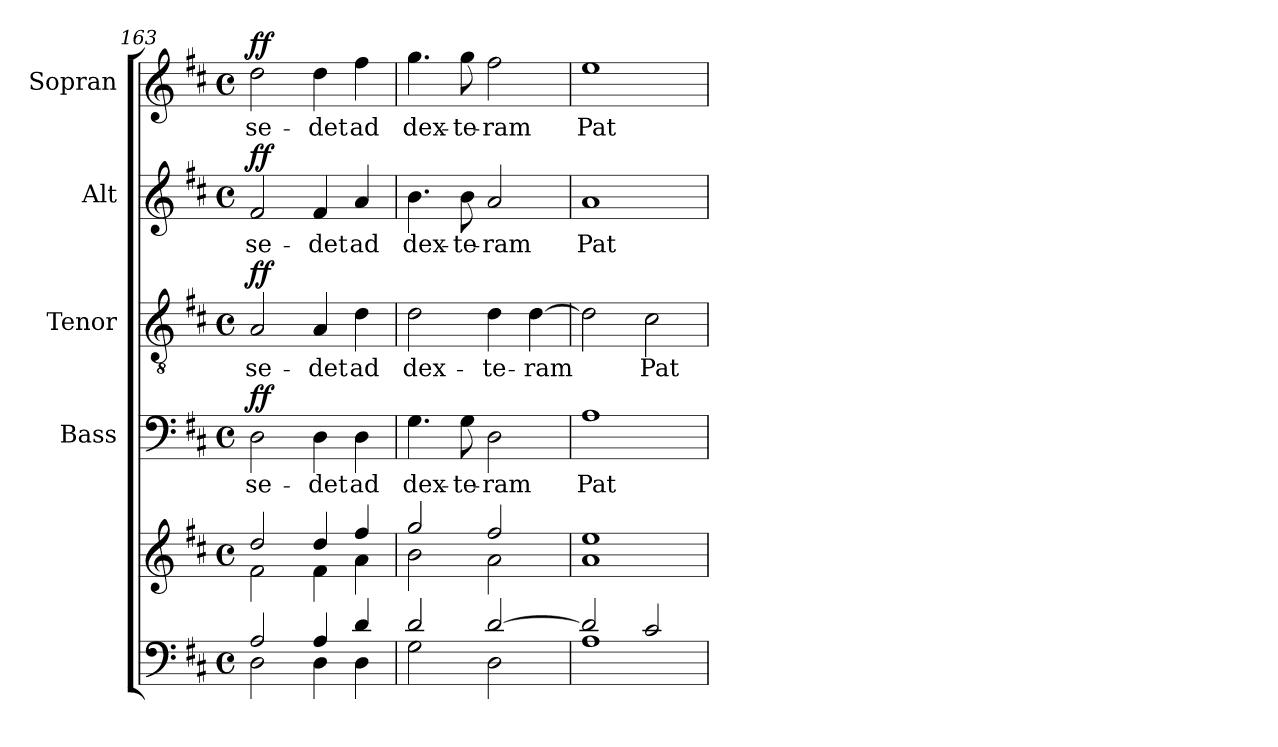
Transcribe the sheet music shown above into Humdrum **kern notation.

**kern	**kern	**kern	**text	**dynam	**kern	**text	**dynam	**kern	**text	**dynam	**kern	**text	**dynam
*part5	*part5	*part4	*part4	*part4	*part3	*part3	*part3	*part2	*part2	*part2	*part1	*part1	*part1
*staff6	*staff5	*staff4	*staff4	*staff4	*staff3	*staff3	*staff3	*staff2	*staff2	*staff2	*staff1	*staff1	*staff1
*	*	*I"Bass	*	*	*I"Tenor	*	*	*I"Alt	*	*	*I"Sopran	*	*
*	*	*I'B.	*	*	*I'T.	*	*	*I'A.	*	*	*I'S.	*	*
!!LO:PB:g=z
*clefF4	*clefG2	*clefF4	*	*	*clefGv2	*	*	*clefG2	*	*	*clefG2	*	*
*k[f#c#]	*k[f#c#]	*k[f#c#]	*	*	*k[f#c#]	*	*	*k[f#c#]	*	*	*k[f#c#]	*	*
*D:	*D:	*D:	*	*	*D:	*	*	*D:	*	*	*D:	*	*
*M4/4	*M4/4	*M4/4	*	*	*M4/4	*	*	*M4/4	*	*	*M4/4	*	*
*met(c)	*met(c)	*met(c)	*	*	*met(c)	*	*	*met(c)	*	*	*met(c)	*	*
=163	=163	=163	=163	=163	=163	=163	=163	=163	=163	=163	=163	=163	=163
*^	*^	*	*	*	*	*	*	*	*	*	*	*	*
!	!	!	!	!	!LO:LY:b	!LO:DY:a	!	!LO:LY:b	!LO:DY:a	!	!LO:LY:b	!LO:DY:a	!	!LO:LY:b	!LO:DY:a
2A/	2D\	2dd/	2f#\	2D\	se-	ff	2A/	se-	ff	2f#/	se-	ff	2dd\	se-	ff
!	!	!	!	!	!LO:LY:b	!	!	!LO:LY:b	!	!	!LO:LY:b	!	!	!LO:LY:b	!
4A/	4D\	4dd/	4f#\	4D\	-det	.	4A/	-det	.	4f#/	-det	.	4dd\	-det	.
!	!	!	!	!	!LO:LY:b	!	!	!LO:LY:b	!	!	!LO:LY:b	!	!	!LO:LY:b	!
4d/	4D\	4ff#/	4a\	4D\	ad	.	4d\	ad	.	4a/	ad	.	4ff#\	ad	.
=164	=164	=164	=164	=164	=164	=164	=164	=164	=164	=164	=164	=164	=164	=164	=164
!	!	!	!	!	!LO:LY:b	!	!	!LO:LY:b	!	!	!LO:LY:b	!	!	!LO:LY:b	!
2d/	2G\	2gg/	2b\	4.G\	dex-	.	2d\	dex-	.	4.b\	dex-	.	4.gg\	dex-	.
!	!	!	!	!	!LO:LY:b	!	!	!	!	!	!LO:LY:b	!	!	!LO:LY:b	!
.	.	.	.	8G\	-te-	.	.	.	.	8b\	-te-	.	8gg\	-te-	.
!	!	!	!	!	!LO:LY:b	!	!	!LO:LY:b	!	!	!LO:LY:b	!	!	!LO:LY:b	!
[>2d/	2D\	2ff#/	2a\	2D\	-ram	.	4d\	-te-	.	2a/	-ram	.	2ff#\	-ram	.
!	!	!	!	!	!	!	!	!LO:LY:b	!	!	!	!	!	!	!
.	.	.	.	.	.	.	[4d\	-ram	.	.	.	.	.	.	.
=165	=165	=165	=165	=165	=165	=165	=165	=165	=165	=165	=165	=165	=165	=165	=165
!	!	!	!	!	!LO:LY:b	!	!	!	!	!	!LO:LY:b	!	!	!LO:LY:b	!
2d/]	1A	1ee	1a	1A	Pat-	.	2d\]	.	.	1a	Pat-	.	1ee	Pat-	.
!	!	!	!	!	!	!	!	!LO:LY:b	!	!	!	!	!	!	!
2c#/	.	.	.	.	.	.	2c#\	Pat-	.	.	.	.	.	.	.
*v	*v	*	*	*	*	*	*	*	*	*	*	*	*	*	*
*	*v	*v	*	*	*	*	*	*	*	*	*	*	*	*
=	=	=	=	=	=	=	=	=	=	=	=	=	=
*-	*-	*-	*-	*-	*-	*-	*-	*-	*-	*-	*-	*-	*-
